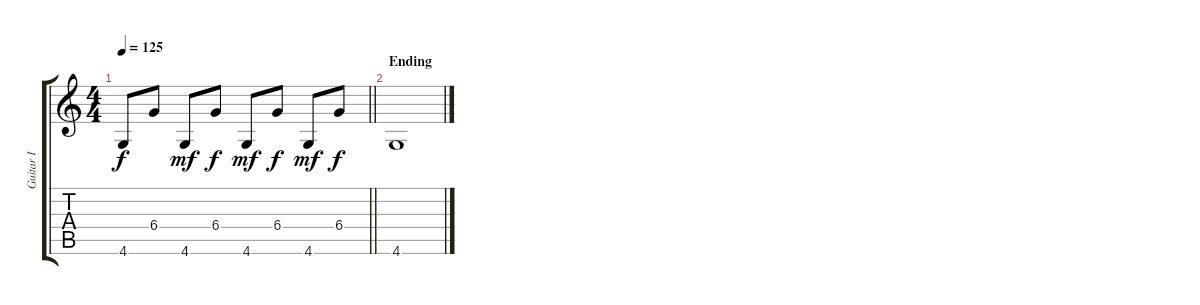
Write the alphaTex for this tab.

\track ("Guitar I" "Guitar I") {instrument acousticguitarsteel}
\staff {score tabs}
\tuning (Eb4 Bb3 Gb3 Db3 Ab2 Eb2) {hide}
\ts (4 4)
\tempo 125
\clef g2
\barLineRight lightlight
\ks c
4.6.8{dy f} 6.4.8 4.6.8{dy mf} 6.4.8{dy f} 4.6.8{dy mf} 6.4.8{dy f} 4.6.8{dy mf} 6.4.8{dy f} |
\section ("" "Ending")
4.6.1
